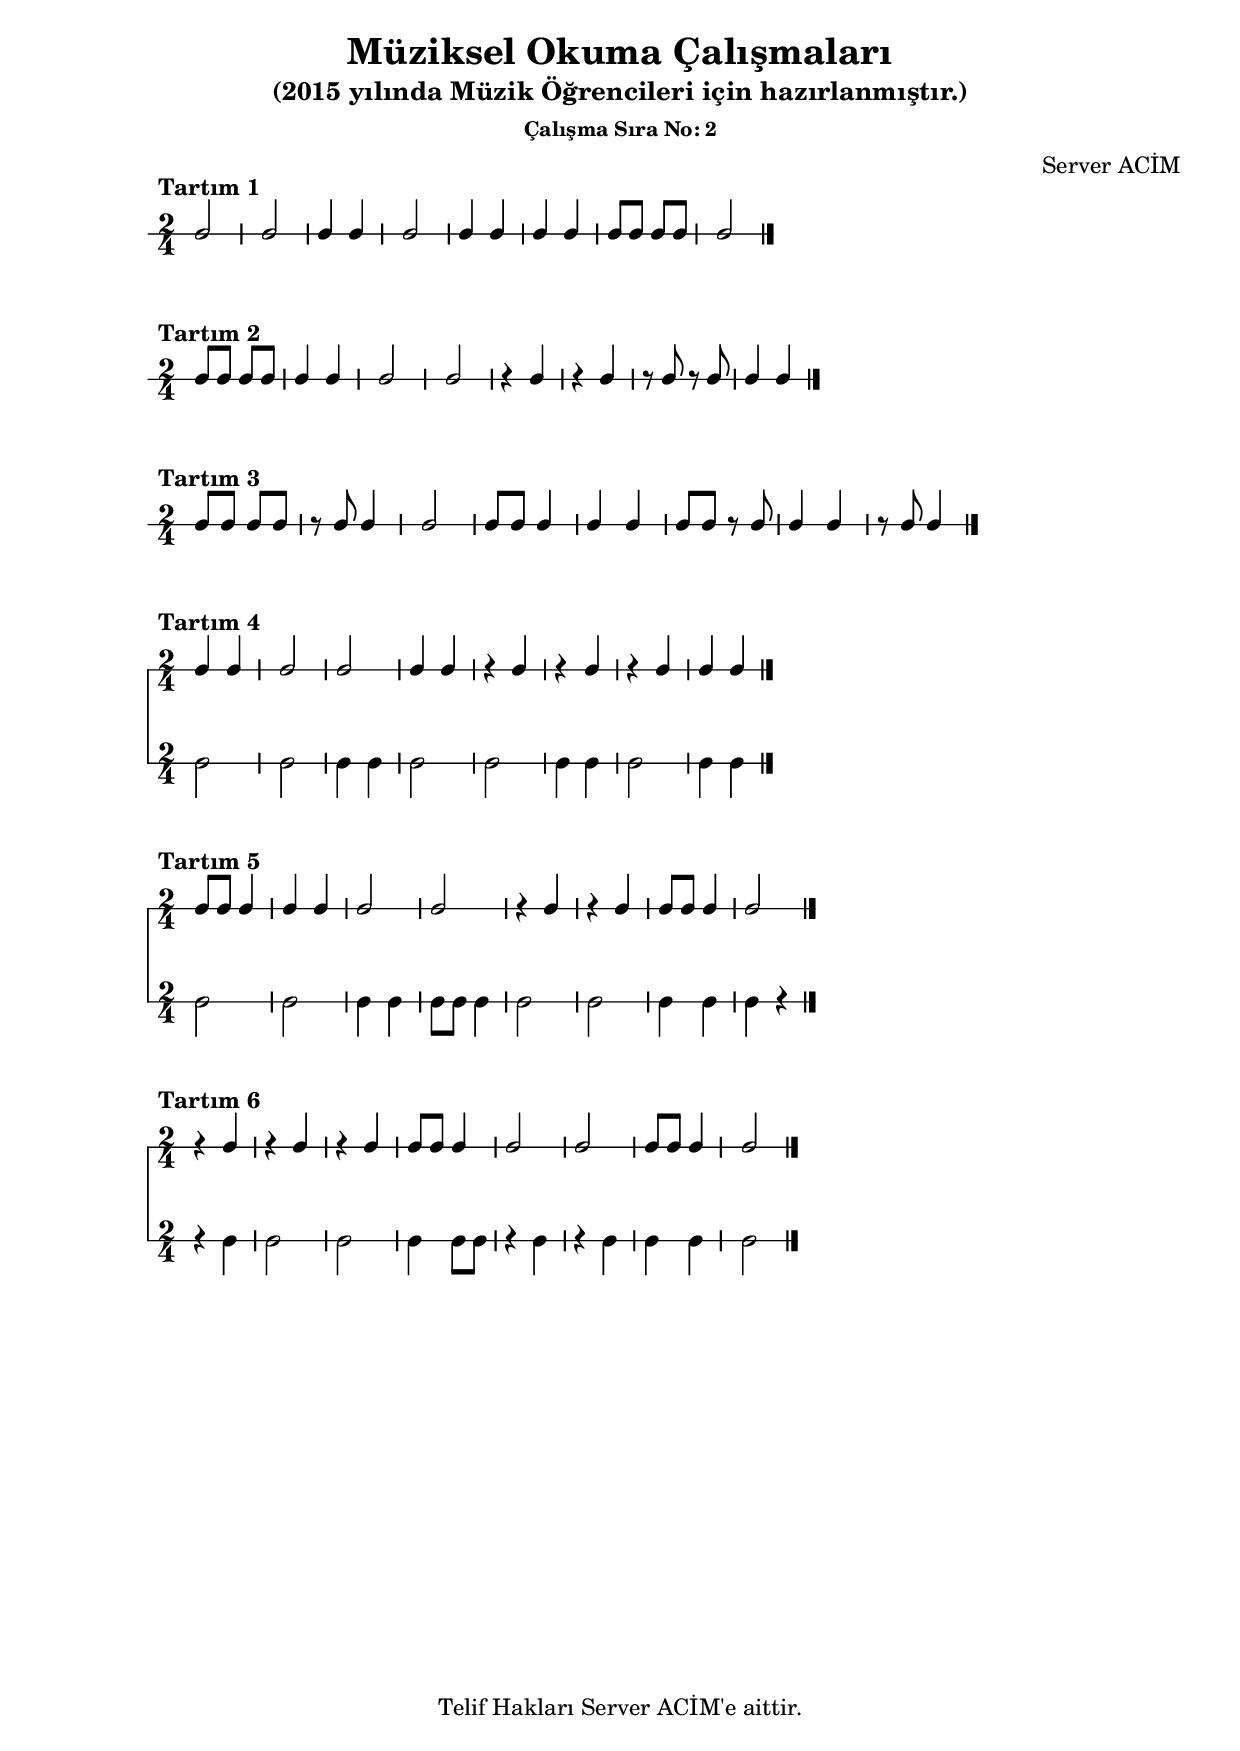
\version "2.19.23"

\header {
 title = "Müziksel Okuma Çalışmaları"
 subtitle = "(2015 yılında Müzik Öğrencileri için hazırlanmıştır.)"
 subsubtitle = "Çalışma Sıra No: 2"
 composer = "Server ACİM"
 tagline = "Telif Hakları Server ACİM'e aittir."
}

\version "2.19.23"

\new RhythmicStaff {
  \time 2/4
  \tempo "Tartım 1"
   c2 | c | c4 c | c2 | c4 c | c c | c8 c c c | c2 |
   \bar "|."
}

\version "2.19.23"

\new RhythmicStaff {
  \time 2/4
  \tempo "Tartım 2"
   c8 c | c c | c4 c | c2 | c | r4 c | r c | r8 c r c | c4 c | 
   \bar "|."
}

\version "2.19.23"

\new RhythmicStaff {
  \time 2/4
  \tempo "Tartım 3"
   c8 c c c | r c c4 | c2 | c8 c c4 | c c | c8 c r c | c4 c | r8 c c4 |
   \bar "|."
}

\version "2.19.23"

<<
\new RhythmicStaff {
  \time 2/4
  \tempo "Tartım 4"
   c4 c | c2 | c2 | c4 c | r c | r c | r c | c c |
   \bar "|."
}

\new RhythmicStaff {
 \stemDown
 c2 | c2 | c4 c | c2 | c | c4 c | c2 | c4 c |
}
>>

\version "2.19.23"

<<
\new RhythmicStaff {
  \time 2/4
  \tempo "Tartım 5"
   c8 c c4 | c4 c | c2 | c | r4 c | r c | c8 c c4 | c2 |
   \bar "|."
}

\new RhythmicStaff {
 \stemDown
 c2 | c2 | c4 c | c8 c c4 | c2 | c | c4 c | c4 r |
}
>>

\version "2.19.23"

<<
\new RhythmicStaff {
  \time 2/4
  \tempo "Tartım 6"
   r4 c | r c |  r c | c8 c c4 | c2 | c2 | c8 c c4 | c2 |
   \bar "|."
}

\new RhythmicStaff {
 \stemDown
 r4 c | c2 | c | c4 c8 c | r4 c | r c | c c | c2 |
}
>>
